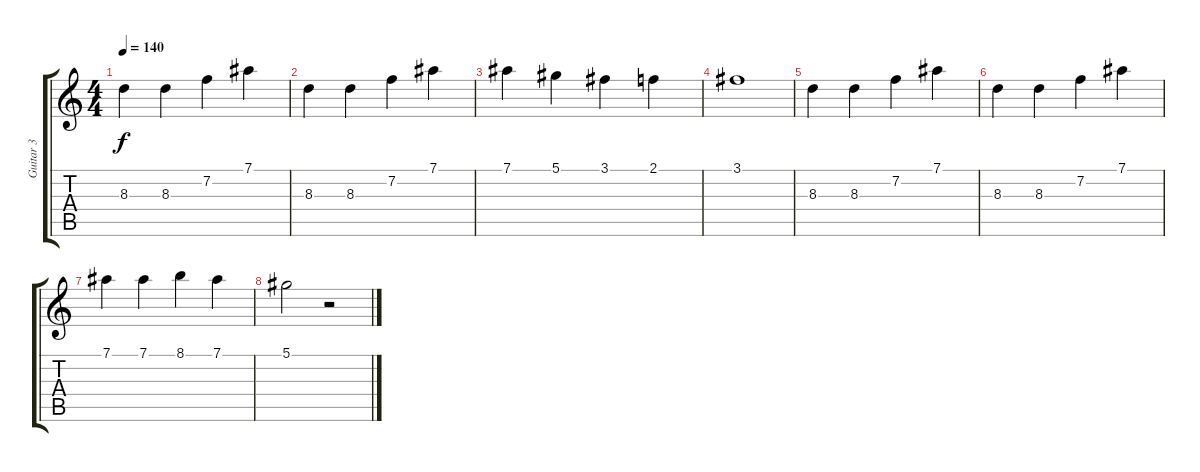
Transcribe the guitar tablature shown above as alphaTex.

\track ("Guitar 3" "Guitar 3") {instrument distortionguitar}
\staff {score tabs}
\tuning (Eb4 Bb3 Gb3 Db3 Ab2 Eb2) {hide}
\ts (4 4)
\tempo 140
\clef g2
\ks c
8.3.4{dy f} 8.3.4 7.2.4 7.1.4 |
8.3.4 8.3.4 7.2.4 7.1.4 |
7.1.4 5.1.4 3.1.4 2.1.4 |
3.1.1 |
8.3.4 8.3.4 7.2.4 7.1.4 |
8.3.4 8.3.4 7.2.4 7.1.4 |
7.1.4 7.1.4 8.1.4 7.1.4 |
5.1.2 r.2
